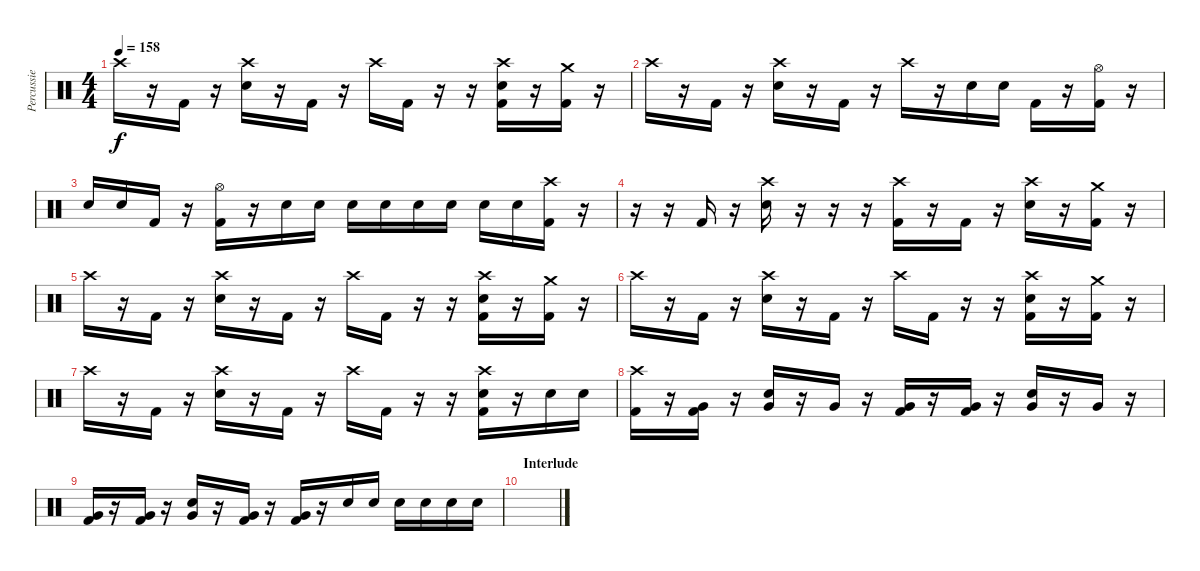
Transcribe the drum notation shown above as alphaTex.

\track ("Percussie" "Percussie") {instrument percussion}
\staff {score}
\articulation defaults
\ts (4 4)
\tempo 158
\clef neutral
\ks c "Crash high (hit)".16{dy f}
r.16 "Kick (hit) 2".16 r.16 ("Crash high (hit)" "Electric Snare (hit)").16 r.16 "Kick (hit) 2".16 r.16 "Crash high (hit)".16 "Kick (hit) 2".16 r.16 r.16 ("Crash high (hit)" "Electric Snare (hit)" "Kick (hit) 2").16 r.16 ("Crash medium (hit)" "Kick (hit) 2").16 r.16 |
"Crash high (hit)".16 r.16 "Kick (hit) 2".16 r.16 ("Crash high (hit)" "Electric Snare (hit)").16 r.16 "Kick (hit) 2".16 r.16 "Crash high (hit)".16 r.16 "Electric Snare (hit)".16 "Electric Snare (hit)".16 "Kick (hit) 2".16 r.16 ("Hi-Hat (open)" "Kick (hit) 2").16 r.16 |
"Electric Snare (hit)".16 "Electric Snare (hit)".16 "Kick (hit) 2".16 r.16 ("Hi-Hat (open)" "Kick (hit) 2").16 r.16 "Electric Snare (hit)".16 "Electric Snare (hit)".16 "Electric Snare (hit)".16 "Electric Snare (hit)".16 "Electric Snare (hit)".16 "Electric Snare (hit)".16 "Electric Snare (hit)".16 "Electric Snare (hit)".16 ("Crash high (hit)" "Kick (hit) 2").16 r.16 |
r.16 r.16 "Kick (hit) 2".16 r.16 ("Crash high (hit)" "Electric Snare (hit)").16 r.16 r.16 r.16 ("Crash high (hit)" "Kick (hit) 2").16 r.16 "Kick (hit) 2".16 r.16 ("Crash high (hit)" "Electric Snare (hit)").16 r.16 ("Crash medium (hit)" "Kick (hit) 2").16 r.16 |
"Crash high (hit)".16 r.16 "Kick (hit) 2".16 r.16 ("Crash high (hit)" "Electric Snare (hit)").16 r.16 "Kick (hit) 2".16 r.16 "Crash high (hit)".16 "Kick (hit) 2".16 r.16 r.16 ("Crash high (hit)" "Electric Snare (hit)" "Kick (hit) 2").16 r.16 ("Crash medium (hit)" "Kick (hit) 2").16 r.16 |
"Crash high (hit)".16 r.16 "Kick (hit) 2".16 r.16 ("Crash high (hit)" "Electric Snare (hit)").16 r.16 "Kick (hit) 2".16 r.16 "Crash high (hit)".16 "Kick (hit) 2".16 r.16 r.16 ("Crash high (hit)" "Electric Snare (hit)" "Kick (hit) 2").16 r.16 ("Crash medium (hit)" "Kick (hit) 2").16 r.16 |
"Crash high (hit)".16 r.16 "Kick (hit) 2".16 r.16 ("Crash high (hit)" "Electric Snare (hit)").16 r.16 "Kick (hit) 2".16 r.16 "Crash high (hit)".16 "Kick (hit) 2".16 r.16 r.16 ("Crash high (hit)" "Electric Snare (hit)" "Kick (hit) 2").16 r.16 "Electric Snare (hit)".16 "Electric Snare (hit)".16 |
("Crash high (hit)" "Kick (hit) 2").16 r.16 ("Very Low Tom (hit)" "Kick (hit) 2").16 r.16 ("Electric Snare (hit)" "Very Low Tom (hit)").16 r.16 "Very Low Tom (hit)".16 r.16 ("Very Low Tom (hit)" "Kick (hit) 2").16 r.16 ("Very Low Tom (hit)" "Kick (hit) 2").16 r.16 ("Electric Snare (hit)" "Very Low Tom (hit)").16 r.16 "Very Low Tom (hit)".16 r.16 |
("Very Low Tom (hit)" "Kick (hit) 2").16 r.16 ("Very Low Tom (hit)" "Kick (hit) 2").16 r.16 ("Electric Snare (hit)" "Very Low Tom (hit)").16 r.16 ("Very Low Tom (hit)" "Kick (hit) 2").16 r.16 ("Very Low Tom (hit)" "Kick (hit) 2").16 r.16 "Electric Snare (hit)".16 "Electric Snare (hit)".16 "Electric Snare (hit)".16 "Electric Snare (hit)".16 "Electric Snare (hit)".16 "Electric Snare (hit)".16 |
\section ("" "Interlude")
